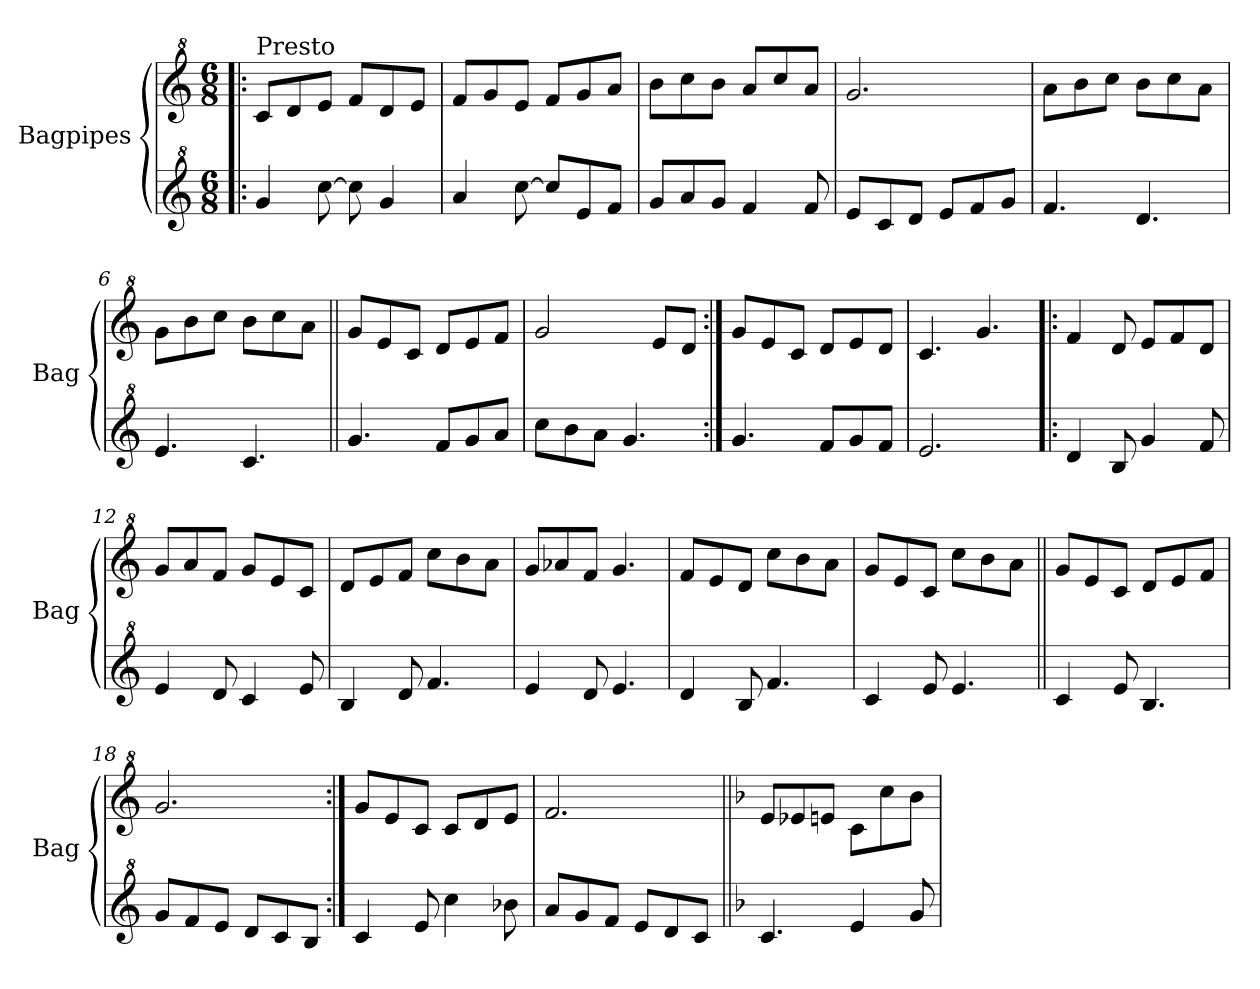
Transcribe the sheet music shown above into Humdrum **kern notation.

**kern	**kern
*part2	*part1
*staff2	*staff1
*I"Bagpipes	*I"Bagpipes
*I'Bag	*I'Bag
*clefG^2	*clefG^2
*k[]	*k[]
*C:	*C:
*M6/8	*M6/8
=1!|:	=1!|:
!	!LO:TX:a:t=Presto
4gg/	8cc/L
.	8dd/
[8ccc\	8ee/J
8ccc\]	8ff/L
4gg/	8dd/
.	8ee/J
=2	=2
4aa/	8ff/L
.	8gg/
[8ccc\	8ee/J
8ccc/L]	8ff/L
8ee/	8gg/
8ff/J	8aa/J
=3	=3
8gg/L	8bb\L
8aa/	8ccc\
8gg/J	8bb\J
4ff/	8aa/L
.	8ccc/
8ff/	8aa/J
=4	=4
8ee/L	2.gg/
8cc/	.
8dd/J	.
8ee/L	.
8ff/	.
8gg/J	.
=5	=5
4.ff/	8aa\L
.	8bb\
.	8ccc\J
4.dd/	8bb\L
.	8ccc\
.	8aa\J
=6	=6
4.ee/	8gg\L
.	8bb\
.	8ccc\J
4.cc/	8bb\L
.	8ccc\
.	8aa\J
=7||	=7||
4.gg/	8gg/L
.	8ee/
.	8cc/J
8ff/L	8dd/L
8gg/	8ee/
8aa/J	8ff/J
!!LO:LB:g=z
=8	=8
8ccc\L	2gg/
8bb\	.
8aa\J	.
4.gg/	.
.	8ee/L
.	8dd/J
=9:|!	=9:|!
4.gg/	8gg/L
.	8ee/
.	8cc/J
8ff/L	8dd/L
8gg/	8ee/
8ff/J	8dd/J
=10	=10
2.ee/	4.cc/
.	4.gg/
=11!|:	=11!|:
4dd/	4ff/
8b/	8dd/
4gg/	8ee/L
.	8ff/
8ff/	8dd/J
=12	=12
4ee/	8gg/L
.	8aa/
8dd/	8ff/J
4cc/	8gg/L
.	8ee/
8ee/	8cc/J
=13	=13
4b/	8dd/L
.	8ee/
8dd/	8ff/J
4.ff/	8ccc\L
.	8bb\
.	8aa\J
=14	=14
4ee/	8gg/L
.	8aa-X/
8dd/	8ff/J
4.ee/	4.gg/
!!LO:LB:g=z
=15	=15
4dd/	8ff/L
.	8ee/
8b/	8dd/J
4.ff/	8ccc\L
.	8bb\
.	8aa\J
=16	=16
4cc/	8gg/L
.	8ee/
8ee/	8cc/J
4.ee/	8ccc\L
.	8bb\
.	8aa\J
=17||	=17||
4cc/	8gg/L
.	8ee/
8ee/	8cc/J
4.b/	8dd/L
.	8ee/
.	8ff/J
=18	=18
8gg/L	2.gg/
8ff/	.
8ee/J	.
8dd/L	.
8cc/	.
8b/J	.
=19:|!	=19:|!
4cc/	8gg/L
.	8ee/
8ee/	8cc/J
4ccc\	8cc/L
.	8dd/
8bb-X\	8ee/J
=20	=20
8aa/L	2.ff/
8gg/	.
8ff/J	.
8ee/L	.
8dd/	.
8cc/J	.
!!LO:LB:g=z
=21||	=21||
*k[b-]	*k[b-]
*F:	*F:
4.cc/	8ee/L
.	8ee-X/
.	8een/J
4ee/	8cc\L
.	8ccc\
8gg/	8bb-\J
=	=
*-	*-
